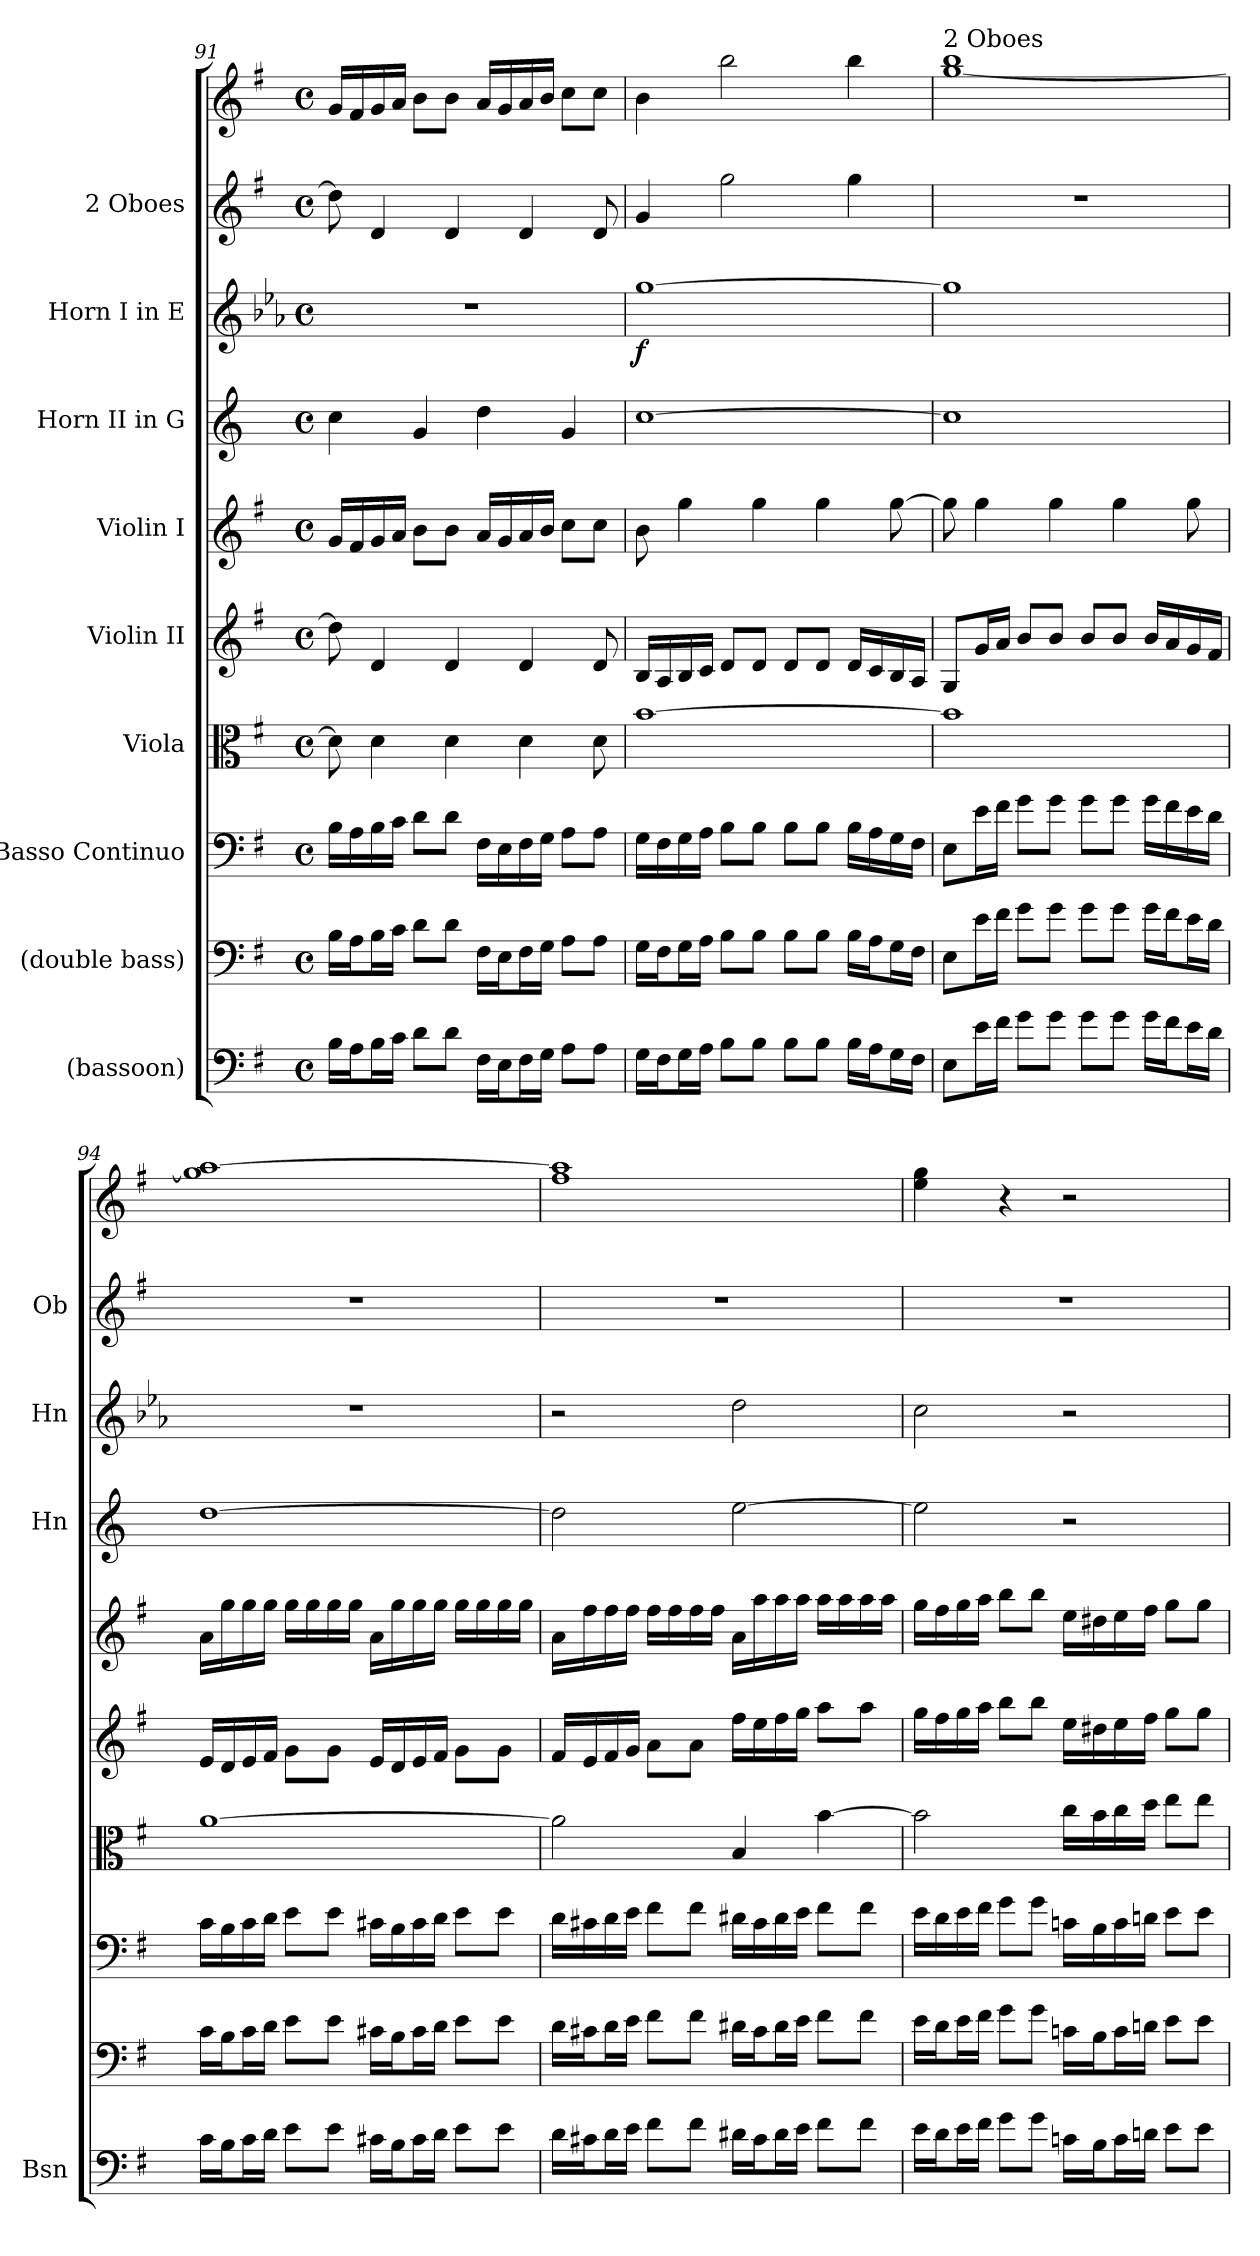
**kern	**kern	**kern	**kern	**kern	**kern	**kern	**kern	**dynam	**kern	**kern
*part9	*part8	*part7	*part6	*part5	*part4	*part3	*part2	*part2	*part1	*part1
*staff10	*staff9	*staff8	*staff7	*staff6	*staff5	*staff4	*staff3	*staff3	*staff2	*staff1
*I"(bassoon)	*I"(double bass)	*I"Basso Continuo	*I"Viola	*I"Violin II	*I"Violin I	*I"Horn II in G	*I"Horn I in E	*	*I"2 Oboes	*
*I'Bsn	*	*	*	*	*	*I'Hn	*I'Hn	*	*I'Ob	*
*clefF4	*clefF4	*clefF4	*clefC3	*clefG2	*clefG2	*clefG2	*clefG2	*	*clefG2	*clefG2
*	*ITrd7c12	*	*	*	*	*ITrd3c5	*ITrd5c8	*	*	*
*k[f#]	*k[f#]	*k[f#]	*k[f#]	*k[f#]	*k[f#]	*k[f#]	*k[f#]	*	*k[f#]	*k[f#]
*M4/4	*M4/4	*M4/4	*M4/4	*M4/4	*M4/4	*M4/4	*M4/4	*	*M4/4	*M4/4
*met(c)	*met(c)	*met(c)	*met(c)	*met(c)	*met(c)	*met(c)	*met(c)	*	*met(c)	*met(c)
=91	=91	=91	=91	=91	=91	=91	=91	=91	=91	=91
16B\LL	16BB\LL	16B\LL	8d\]	8dd\]	16g/LL	4g\	1r	.	8dd\]	16g/LL
16A\J	16AA\J	16A\	.	.	16f#/	.	.	.	.	16f#/
16B\L	16BB\L	16B\	4d\	4d/	16g/	.	.	.	4d/	16g/
16c\JJ	16C\JJ	16c\JJ	.	.	16a/JJ	.	.	.	.	16a/JJ
8d\L	8D\L	8d\L	.	.	8b\L	4d/	.	.	.	8b\L
8d\J	8D\J	8d\J	4d\	4d/	8b\J	.	.	.	4d/	8b\J
16F#\LL	16FF#\LL	16F#\LL	.	.	16a/LL	4a\	.	.	.	16a/LL
16E\J	16EE\J	16E\	.	.	16g/	.	.	.	.	16g/
16F#\L	16FF#\L	16F#\	4d\	4d/	16a/	.	.	.	4d/	16a/
16G\JJ	16GG\JJ	16G\JJ	.	.	16b/JJ	.	.	.	.	16b/JJ
8A\L	8AA\L	8A\L	.	.	8cc\L	4d/	.	.	.	8cc\L
8A\J	8AA\J	8A\J	8d\	8d/	8cc\J	.	.	.	8d/	8cc\J
=92	=92	=92	=92	=92	=92	=92	=92	=92	=92	=92
!	!	!	!	!	!	!	!	!LO:DY:b	!	!
16G\LL	16GG\LL	16G\LL	[1b	16B/LL	8b\	[1g	[1b	f	4g/	4b\
16F#\J	16FF#\J	16F#\	.	16A/	.	.	.	.	.	.
16G\L	16GG\L	16G\	.	16B/	4gg\	.	.	.	.	.
16A\JJ	16AA\JJ	16A\JJ	.	16c/JJ	.	.	.	.	.	.
8B\L	8BB\L	8B\L	.	8d/L	.	.	.	.	2gg\	2bb\
8B\J	8BB\J	8B\J	.	8d/J	4gg\	.	.	.	.	.
8B\L	8BB\L	8B\L	.	8d/L	.	.	.	.	.	.
8B\J	8BB\J	8B\J	.	8d/J	4gg\	.	.	.	.	.
16B\LL	16BB\LL	16B\LL	.	16d/LL	.	.	.	.	4gg\	4bb\
16A\J	16AA\J	16A\	.	16c/	.	.	.	.	.	.
16G\L	16GG\L	16G\	.	16B/	[8gg\	.	.	.	.	.
16F#\JJ	16FF#\JJ	16F#\JJ	.	16A/JJ	.	.	.	.	.	.
!!LO:PB:g=z
=93	=93	=93	=93	=93	=93	=93	=93	=93	=93	=93
!	!	!	!	!	!	!	!	!	!	!LO:TX:a:t=2 Oboes
8E\L	8EE\L	8E\L	1b]	8G/L	8gg\]	1g]	1b]	.	1r	[1gg 1bb
16e\L	16E\L	16e\L	.	16g/L	4gg\	.	.	.	.	.
16f#\JJ	16F#\JJ	16f#\JJ	.	16a/JJ	.	.	.	.	.	.
8g\L	8G\L	8g\L	.	8b/L	.	.	.	.	.	.
8g\J	8G\J	8g\J	.	8b/J	4gg\	.	.	.	.	.
8g\L	8G\L	8g\L	.	8b/L	.	.	.	.	.	.
8g\J	8G\J	8g\J	.	8b/J	4gg\	.	.	.	.	.
16g\LL	16G\LL	16g\LL	.	16b/LL	.	.	.	.	.	.
16f#\J	16F#\J	16f#\	.	16a/	.	.	.	.	.	.
16e\L	16E\L	16e\	.	16g/	8gg\	.	.	.	.	.
16d\JJ	16D\JJ	16d\JJ	.	16f#/JJ	.	.	.	.	.	.
=94	=94	=94	=94	=94	=94	=94	=94	=94	=94	=94
16c\LL	16C\LL	16c\LL	[1a	16e/LL	16a\LL	[1a	1r	.	1r	1gg] [1aa
16B\J	16BB\J	16B\	.	16d/	16gg\	.	.	.	.	.
16c\L	16C\L	16c\	.	16e/	16gg\	.	.	.	.	.
16d\JJ	16D\JJ	16d\JJ	.	16f#/JJ	16gg\JJ	.	.	.	.	.
8e\L	8E\L	8e\L	.	8g\L	16gg\LL	.	.	.	.	.
.	.	.	.	.	16gg\	.	.	.	.	.
8e\J	8E\J	8e\J	.	8g\J	16gg\	.	.	.	.	.
.	.	.	.	.	16gg\JJ	.	.	.	.	.
16c#X\LL	16C#X\LL	16c#X\LL	.	16e/LL	16a\LL	.	.	.	.	.
16B\J	16BB\J	16B\	.	16d/	16gg\	.	.	.	.	.
16c#\L	16C#\L	16c#\	.	16e/	16gg\	.	.	.	.	.
16d\JJ	16D\JJ	16d\JJ	.	16f#/JJ	16gg\JJ	.	.	.	.	.
8e\L	8E\L	8e\L	.	8g\L	16gg\LL	.	.	.	.	.
.	.	.	.	.	16gg\	.	.	.	.	.
8e\J	8E\J	8e\J	.	8g\J	16gg\	.	.	.	.	.
.	.	.	.	.	16gg\JJ	.	.	.	.	.
=95	=95	=95	=95	=95	=95	=95	=95	=95	=95	=95
16d\LL	16D\LL	16d\LL	2a\]	16f#/LL	16a\LL	2a\]	2r	.	1r	1ff# 1aa]
16c#X\J	16C#X\J	16c#X\	.	16e/	16ff#\	.	.	.	.	.
16d\L	16D\L	16d\	.	16f#/	16ff#\	.	.	.	.	.
16e\JJ	16E\JJ	16e\JJ	.	16g/JJ	16ff#\JJ	.	.	.	.	.
8f#\L	8F#\L	8f#\L	.	8a\L	16ff#\LL	.	.	.	.	.
.	.	.	.	.	16ff#\	.	.	.	.	.
8f#\J	8F#\J	8f#\J	.	8a\J	16ff#\	.	.	.	.	.
.	.	.	.	.	16ff#\JJ	.	.	.	.	.
16d#X\LL	16D#X\LL	16d#X\LL	4B/	16ff#\LL	16a\LL	[2b\	2f#\	.	.	.
16c#\J	16C#\J	16c#\	.	16ee\	16aa\	.	.	.	.	.
16d#\L	16D#\L	16d#\	.	16ff#\	16aa\	.	.	.	.	.
16e\JJ	16E\JJ	16e\JJ	.	16gg\JJ	16aa\JJ	.	.	.	.	.
8f#\L	8F#\L	8f#\L	[4b\	8aa\L	16aa\LL	.	.	.	.	.
.	.	.	.	.	16aa\	.	.	.	.	.
8f#\J	8F#\J	8f#\J	.	8aa\J	16aa\	.	.	.	.	.
.	.	.	.	.	16aa\JJ	.	.	.	.	.
!!LO:LB:g=z
=96	=96	=96	=96	=96	=96	=96	=96	=96	=96	=96
16e\LL	16E\LL	16e\LL	2b\]	16gg\LL	16gg\LL	2b\]	2e\	.	1r	4ee\ 4gg\
16d\J	16D\J	16d\	.	16ff#\	16ff#\	.	.	.	.	.
16e\L	16E\L	16e\	.	16gg\	16gg\	.	.	.	.	.
16f#\JJ	16F#\JJ	16f#\JJ	.	16aa\JJ	16aa\JJ	.	.	.	.	.
8g\L	8G\L	8g\L	.	8bb\L	8bb\L	.	.	.	.	4r
8g\J	8G\J	8g\J	.	8bb\J	8bb\J	.	.	.	.	.
16cn\LL	16Cn\LL	16cn\LL	16cc\LL	16ee\LL	16ee\LL	2r	2r	.	.	2r
16B\J	16BB\J	16B\	16b\	16dd#X\	16dd#X\	.	.	.	.	.
16c\L	16C\L	16c\	16cc\	16ee\	16ee\	.	.	.	.	.
16dn\JJ	16Dn\JJ	16dn\JJ	16dd\JJ	16ff#\JJ	16ff#\JJ	.	.	.	.	.
8e\L	8E\L	8e\L	8ee\L	8gg\L	8gg\L	.	.	.	.	.
8e\J	8E\J	8e\J	8ee\J	8gg\J	8gg\J	.	.	.	.	.
=	=	=	=	=	=	=	=	=	=	=
*-	*-	*-	*-	*-	*-	*-	*-	*-	*-	*-
